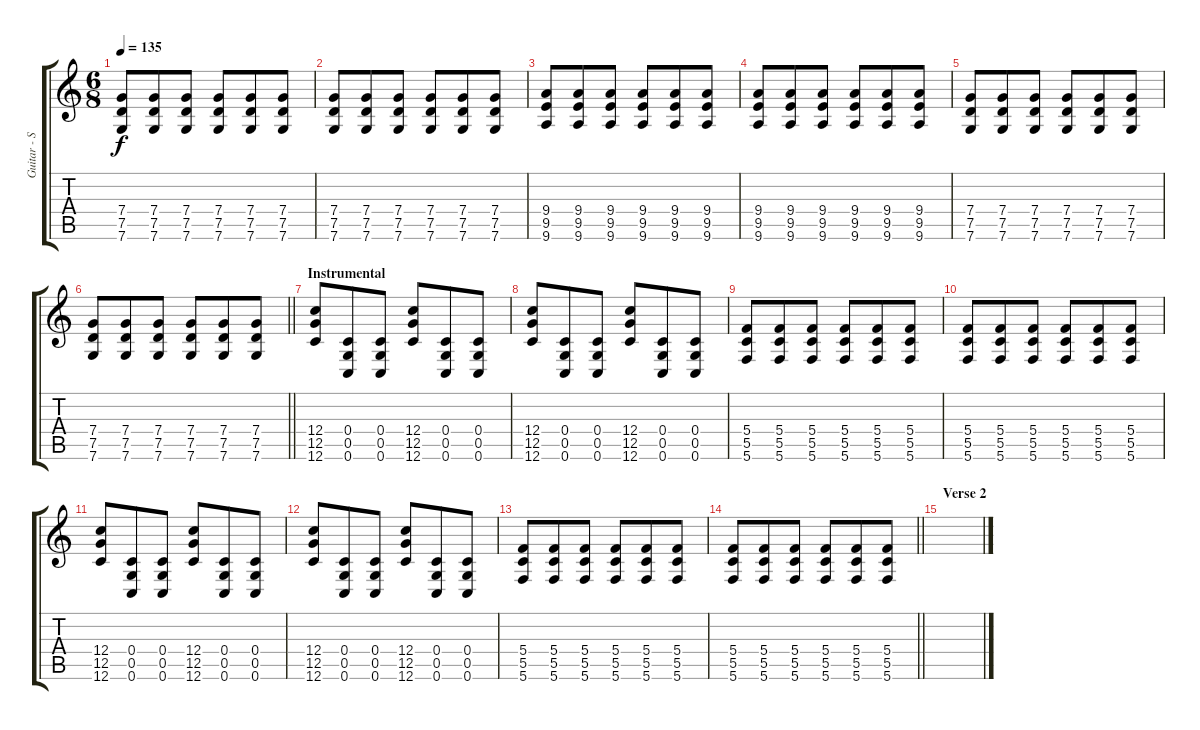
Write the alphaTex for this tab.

\track ("Guitar - Simon Neil" "Guitar - S") {instrument overdrivenguitar}
\staff {score tabs}
\tuning (D4 A3 F3 C3 G2 C2) {hide}
\ts (6 8)
\tempo 135
\clef g2
\ks c
(7.4 7.5 7.6).8{dy f} (7.4 7.5 7.6).8 (7.4 7.5 7.6).8 (7.4 7.5 7.6).8 (7.4 7.5 7.6).8 (7.4 7.5 7.6).8 |
(7.4 7.5 7.6).8 (7.4 7.5 7.6).8 (7.4 7.5 7.6).8 (7.4 7.5 7.6).8 (7.4 7.5 7.6).8 (7.4 7.5 7.6).8 |
(9.4 9.5 9.6).8 (9.4 9.5 9.6).8 (9.4 9.5 9.6).8 (9.4 9.5 9.6).8 (9.4 9.5 9.6).8 (9.4 9.5 9.6).8 |
(9.4 9.5 9.6).8 (9.4 9.5 9.6).8 (9.4 9.5 9.6).8 (9.4 9.5 9.6).8 (9.4 9.5 9.6).8 (9.4 9.5 9.6).8 |
(7.4 7.5 7.6).8 (7.4 7.5 7.6).8 (7.4 7.5 7.6).8 (7.4 7.5 7.6).8 (7.4 7.5 7.6).8 (7.4 7.5 7.6).8 |
\barLineRight lightlight
(7.4 7.5 7.6).8 (7.4 7.5 7.6).8 (7.4 7.5 7.6).8 (7.4 7.5 7.6).8 (7.4 7.5 7.6).8 (7.4 7.5 7.6).8 |
\section ("" "Instrumental")
(12.4 12.5 12.6).8 (0.4 0.5 0.6).8 (0.4 0.5 0.6).8 (12.4 12.5 12.6).8 (0.4 0.5 0.6).8 (0.4 0.5 0.6).8 |
(12.4 12.5 12.6).8 (0.4 0.5 0.6).8 (0.4 0.5 0.6).8 (12.4 12.5 12.6).8 (0.4 0.5 0.6).8 (0.4 0.5 0.6).8 |
(5.4 5.5 5.6).8 (5.4 5.5 5.6).8 (5.4 5.5 5.6).8 (5.4 5.5 5.6).8 (5.4 5.5 5.6).8 (5.4 5.5 5.6).8 |
(5.4 5.5 5.6).8 (5.4 5.5 5.6).8 (5.4 5.5 5.6).8 (5.4 5.5 5.6).8 (5.4 5.5 5.6).8 (5.4 5.5 5.6).8 |
(12.4 12.5 12.6).8 (0.4 0.5 0.6).8 (0.4 0.5 0.6).8 (12.4 12.5 12.6).8 (0.4 0.5 0.6).8 (0.4 0.5 0.6).8 |
(12.4 12.5 12.6).8 (0.4 0.5 0.6).8 (0.4 0.5 0.6).8 (12.4 12.5 12.6).8 (0.4 0.5 0.6).8 (0.4 0.5 0.6).8 |
(5.4 5.5 5.6).8 (5.4 5.5 5.6).8 (5.4 5.5 5.6).8 (5.4 5.5 5.6).8 (5.4 5.5 5.6).8 (5.4 5.5 5.6).8 |
\barLineRight lightlight
(5.4 5.5 5.6).8 (5.4 5.5 5.6).8 (5.4 5.5 5.6).8 (5.4 5.5 5.6).8 (5.4 5.5 5.6).8 (5.4 5.5 5.6).8 |
\section ("" "Verse 2")
